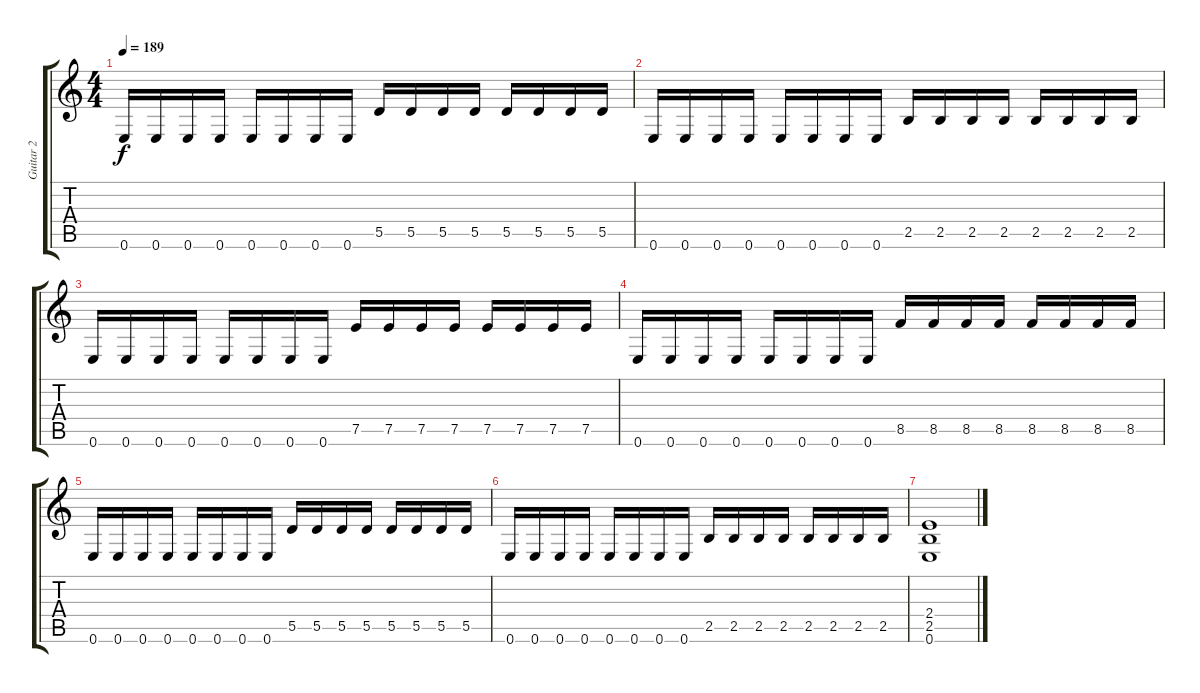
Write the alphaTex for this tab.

\track ("Guitar 2" "Guitar 2") {instrument overdrivenguitar}
\staff {score tabs}
\tuning (E4 B3 G3 D3 A2 E2) {hide}
\ts (4 4)
\tempo 189
\clef g2
\ks c
0.6.16{dy f} 0.6.16 0.6.16 0.6.16 0.6.16 0.6.16 0.6.16 0.6.16 5.5.16 5.5.16 5.5.16 5.5.16 5.5.16 5.5.16 5.5.16 5.5.16 |
0.6.16 0.6.16 0.6.16 0.6.16 0.6.16 0.6.16 0.6.16 0.6.16 2.5.16 2.5.16 2.5.16 2.5.16 2.5.16 2.5.16 2.5.16 2.5.16 |
0.6.16 0.6.16 0.6.16 0.6.16 0.6.16 0.6.16 0.6.16 0.6.16 7.5.16 7.5.16 7.5.16 7.5.16 7.5.16 7.5.16 7.5.16 7.5.16 |
0.6.16 0.6.16 0.6.16 0.6.16 0.6.16 0.6.16 0.6.16 0.6.16 8.5.16 8.5.16 8.5.16 8.5.16 8.5.16 8.5.16 8.5.16 8.5.16 |
0.6.16 0.6.16 0.6.16 0.6.16 0.6.16 0.6.16 0.6.16 0.6.16 5.5.16 5.5.16 5.5.16 5.5.16 5.5.16 5.5.16 5.5.16 5.5.16 |
0.6.16 0.6.16 0.6.16 0.6.16 0.6.16 0.6.16 0.6.16 0.6.16 2.5.16 2.5.16 2.5.16 2.5.16 2.5.16 2.5.16 2.5.16 2.5.16 |
(2.4 2.5 0.6).1
